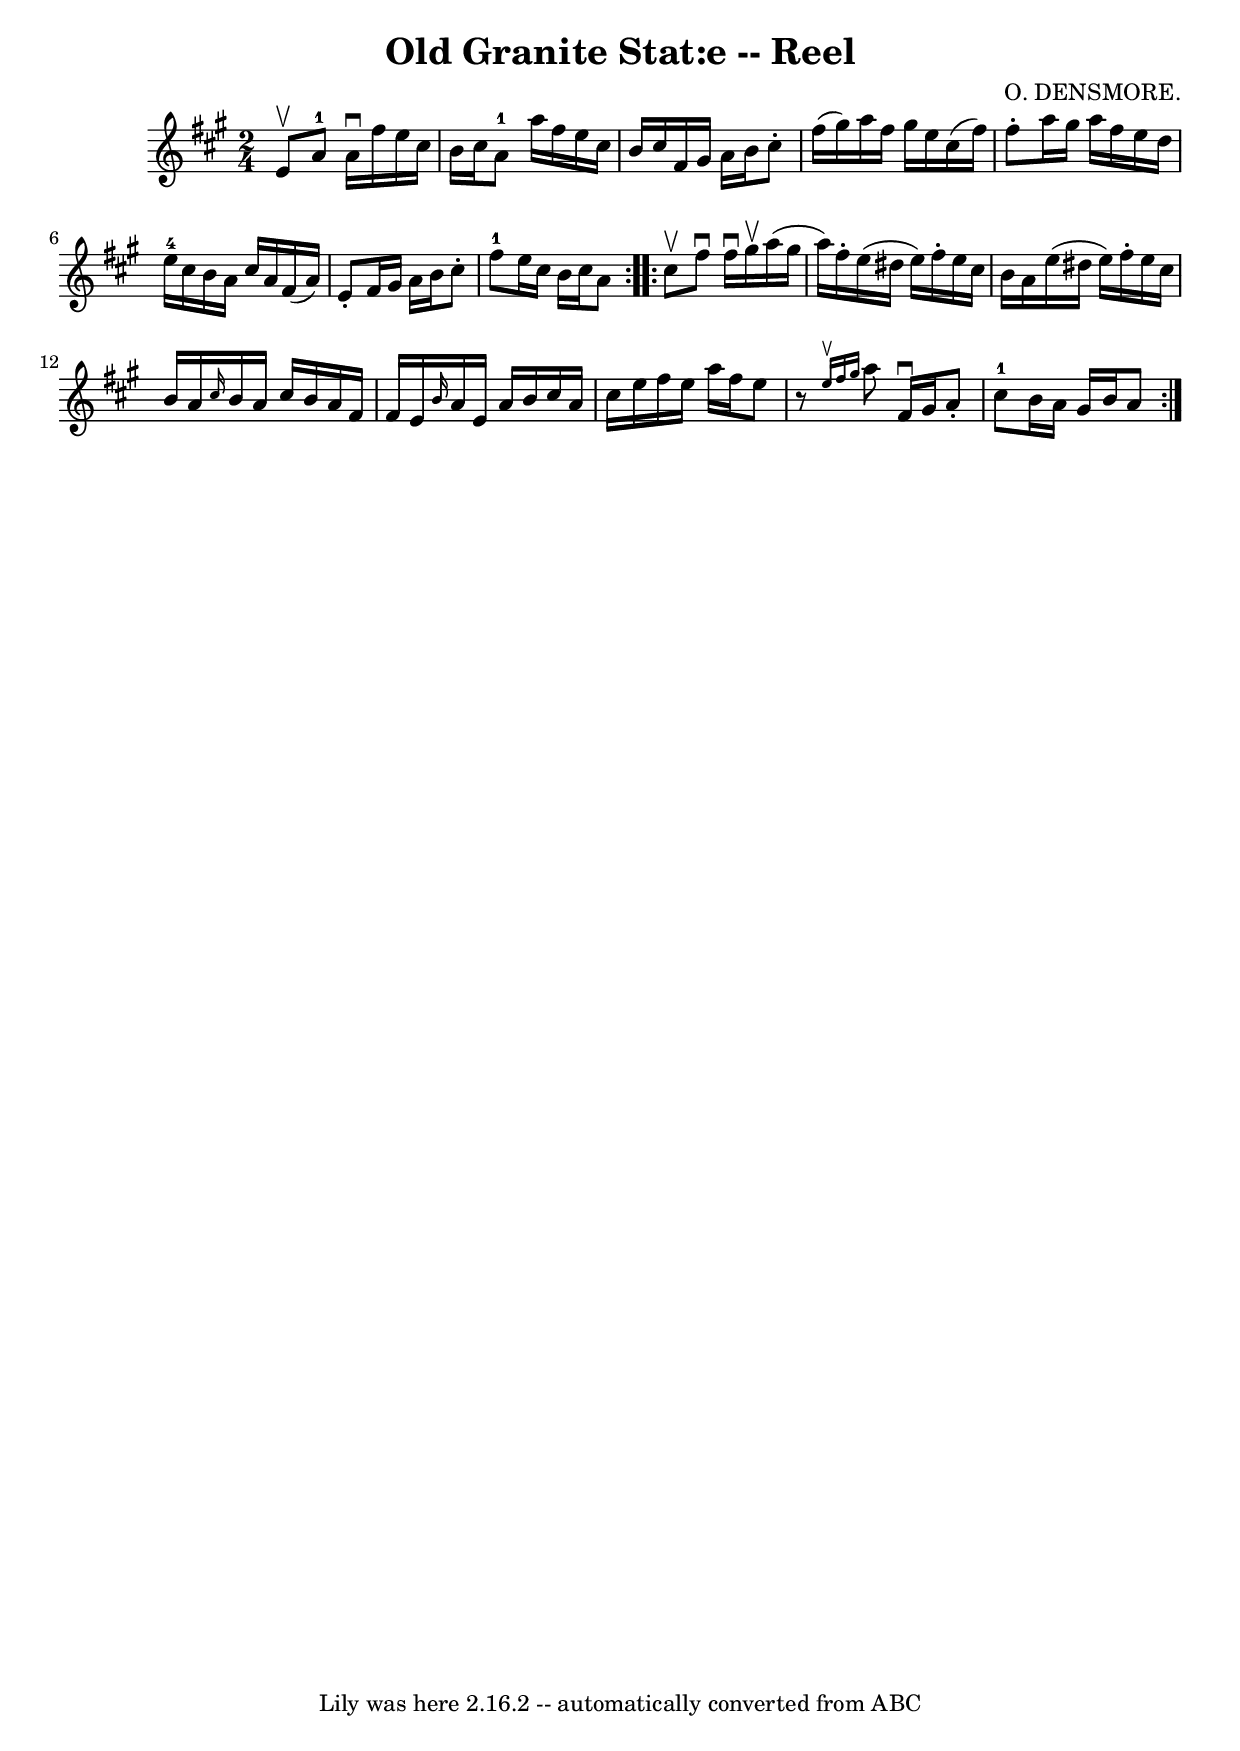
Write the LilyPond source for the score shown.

\version "2.16.2"
\include "Mammoth.ily"
\header {
	%% book = "Ryan's Mammoth Collection"
	composer = "O. DENSMORE."
	crossRefNumber = "1"
	footnotes = "\\\\377"
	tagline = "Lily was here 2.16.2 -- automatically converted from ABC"
	title = "Old Granite Stat:e -- Reel"
}
voicedefault =  {


\repeat volta 2 {
\time 2/4 
\key a \major e'8^\upbow |
 a'8-1 a'16^\downbow  
 fis''16 e''16 cis''16 b'16 cis''16    |
 a'8-1   
a''16 fis''16 e''16 cis''16 b'16 cis''16    |
 fis'16    
gis'16 a'16 b'16 cis''8 -. fis''16 (gis''16)   |
   
a''16 fis''16 gis''16 e''16 cis''16 (fis''16) fis''8 -.   
|
 a''16 gis''16 a''16 fis''16 e''16 d''16 e''16 
-4 cis''16    |
 b'16 a'16 cis''16 a'16 fis'16 (a'16 
) e'8 -.   |
 fis'16 gis'16 a'16 b'16 cis''8 -.   
fis''8-1   |
 e''16 cis''16 b'16 cis''16 a'8  }     
\repeat volta 2 { cis''8^\upbow |
 fis''8^\downbow fis''16 
^\downbow gis''16^\upbow a''16 (gis''16 a''16) fis''16 -.   
|
 e''16 (dis''16 e''16) fis''16 -. e''16 cis''16    
b'16 a'16    |
 e''16 (dis''16 e''16) fis''16 -. e''16  
 cis''16 b'16 a'16    |
 \grace { cis''16  } b'16 a'16    
cis''16 b'16 a'16 fis'16 fis'16 e'16    |
     \grace {    
b'16  } a'16 e'16 a'16 b'16 cis''16 a'16 cis''16 e''16   
 |
 fis''16 e''16 a''16 fis''16 e''8    r8   |
   
\grace { e''16^\upbow fis''16 gis''16  } a''8 fis'16^\downbow   
gis'16 a'8 -. cis''8-1   |
 b'16 a'16 gis'16 b'16    
a'8  }   
}

\score{
    <<

	\context Staff="default"
	{
	    \voicedefault 
	}

    >>
	\layout {
	}
	\midi {}
}
